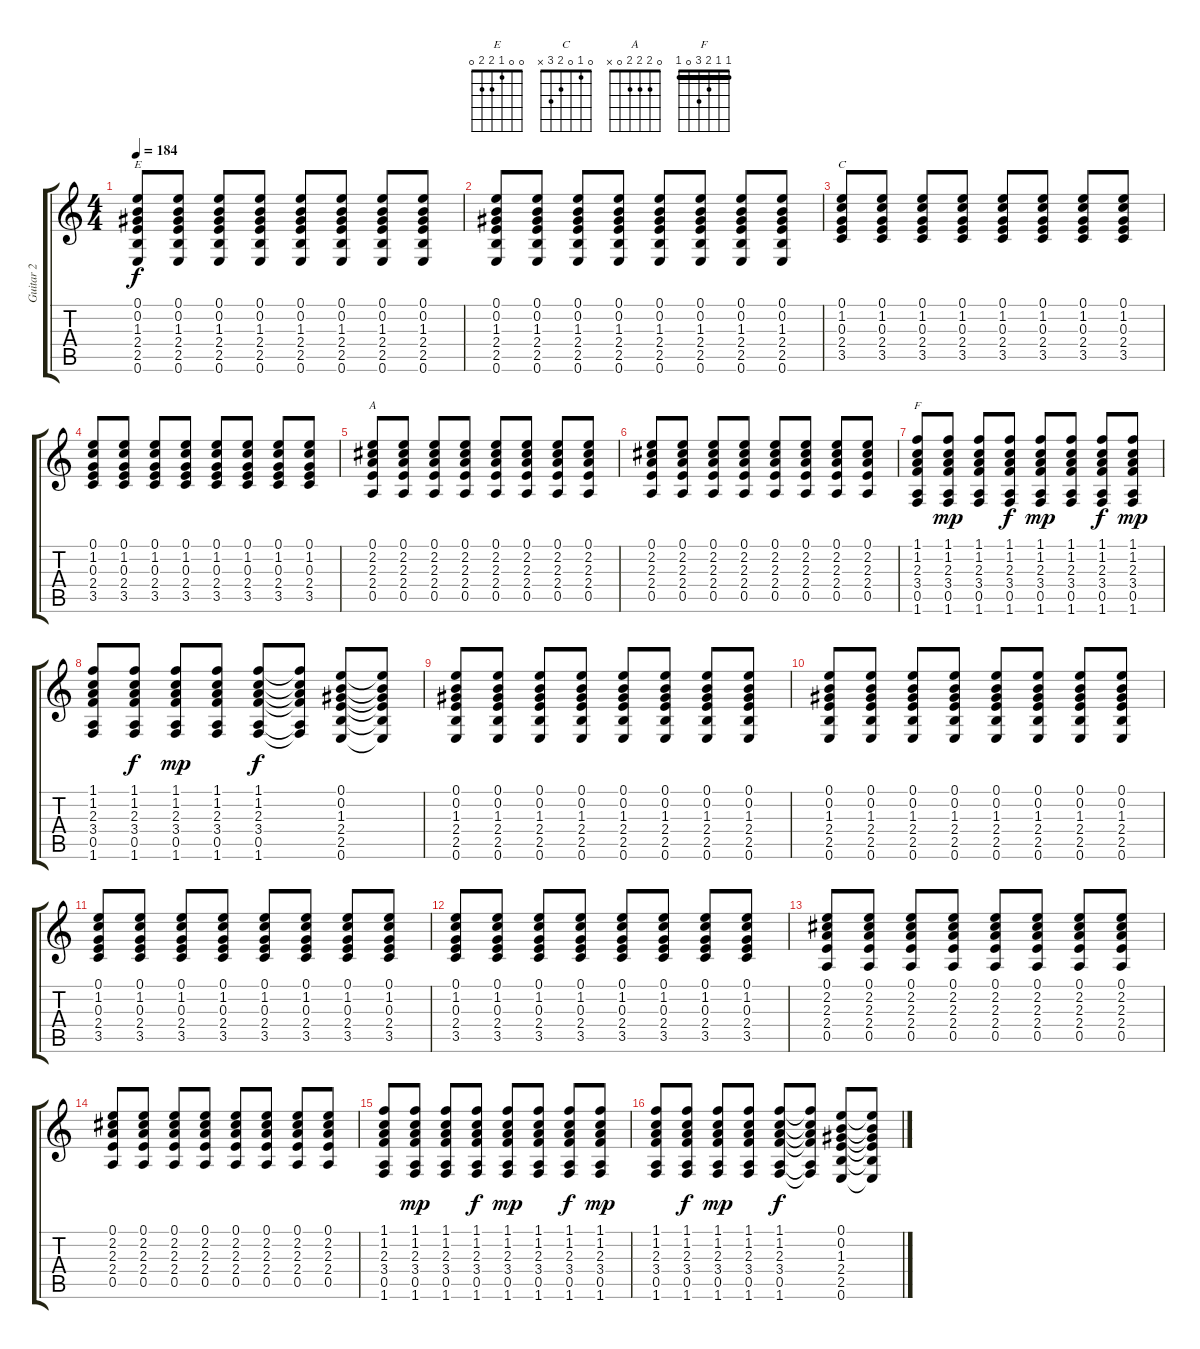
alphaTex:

\track ("Guitar 2" "Guitar 2") {instrument overdrivenguitar}
\staff {score tabs}
\tuning (E4 B3 G3 D3 A2 E2) {hide}
\chord ("E" 0 0 1 2 2 0)
\chord ("C" 0 1 0 2 3 x)
\chord ("A" 0 2 2 2 0 x)
\chord ("F" 1 1 2 3 0 1) {barre 1}
\ts (4 4)
\tempo 184
\clef g2
\ks c
(0.1 0.2 1.3 2.4 2.5 0.6).8{ch "E" dy f} (0.1 0.2 1.3 2.4 2.5 0.6).8 (0.1 0.2 1.3 2.4 2.5 0.6).8 (0.1 0.2 1.3 2.4 2.5 0.6).8 (0.1 0.2 1.3 2.4 2.5 0.6).8 (0.1 0.2 1.3 2.4 2.5 0.6).8 (0.1 0.2 1.3 2.4 2.5 0.6).8 (0.1 0.2 1.3 2.4 2.5 0.6).8 |
(0.1 0.2 1.3 2.4 2.5 0.6).8 (0.1 0.2 1.3 2.4 2.5 0.6).8 (0.1 0.2 1.3 2.4 2.5 0.6).8 (0.1 0.2 1.3 2.4 2.5 0.6).8 (0.1 0.2 1.3 2.4 2.5 0.6).8 (0.1 0.2 1.3 2.4 2.5 0.6).8 (0.1 0.2 1.3 2.4 2.5 0.6).8 (0.1 0.2 1.3 2.4 2.5 0.6).8 |
(0.1 1.2 0.3 2.4 3.5).8{ch "C"} (0.1 1.2 0.3 2.4 3.5).8 (0.1 1.2 0.3 2.4 3.5).8 (0.1 1.2 0.3 2.4 3.5).8 (0.1 1.2 0.3 2.4 3.5).8 (0.1 1.2 0.3 2.4 3.5).8 (0.1 1.2 0.3 2.4 3.5).8 (0.1 1.2 0.3 2.4 3.5).8 |
(0.1 1.2 0.3 2.4 3.5).8 (0.1 1.2 0.3 2.4 3.5).8 (0.1 1.2 0.3 2.4 3.5).8 (0.1 1.2 0.3 2.4 3.5).8 (0.1 1.2 0.3 2.4 3.5).8 (0.1 1.2 0.3 2.4 3.5).8 (0.1 1.2 0.3 2.4 3.5).8 (0.1 1.2 0.3 2.4 3.5).8 |
(0.1 2.2 2.3 2.4 0.5).8{ch "A"} (0.1 2.2 2.3 2.4 0.5).8 (0.1 2.2 2.3 2.4 0.5).8 (0.1 2.2 2.3 2.4 0.5).8 (0.1 2.2 2.3 2.4 0.5).8 (0.1 2.2 2.3 2.4 0.5).8 (0.1 2.2 2.3 2.4 0.5).8 (0.1 2.2 2.3 2.4 0.5).8 |
(0.1 2.2 2.3 2.4 0.5).8 (0.1 2.2 2.3 2.4 0.5).8 (0.1 2.2 2.3 2.4 0.5).8 (0.1 2.2 2.3 2.4 0.5).8 (0.1 2.2 2.3 2.4 0.5).8 (0.1 2.2 2.3 2.4 0.5).8 (0.1 2.2 2.3 2.4 0.5).8 (0.1 2.2 2.3 2.4 0.5).8 |
(1.1 1.2 2.3 3.4 0.5 1.6).8{ch "F"} (1.1 1.2 2.3 3.4 0.5 1.6).8{dy mp} (1.1 1.2 2.3 3.4 0.5 1.6).8 (1.1 1.2 2.3 3.4 0.5 1.6).8{dy f} (1.1 1.2 2.3 3.4 0.5 1.6).8{dy mp} (1.1 1.2 2.3 3.4 0.5 1.6).8 (1.1 1.2 2.3 3.4 0.5 1.6).8{dy f} (1.1 1.2 2.3 3.4 0.5 1.6).8{dy mp} |
(1.1 1.2 2.3 3.4 0.5 1.6).8 (1.1 1.2 2.3 3.4 0.5 1.6).8{dy f} (1.1 1.2 2.3 3.4 0.5 1.6).8{dy mp} (1.1 1.2 2.3 3.4 0.5 1.6).8 (1.1 1.2 2.3 3.4 0.5 1.6).8{dy f} (1.1{t} 1.2{t} 2.3{t} 3.4{t} 0.5{t} 1.6{t}).8 (0.1 0.2 1.3 2.4 2.5 0.6).8 (0.1{t} 0.2{t} 1.3{t} 2.4{t} 2.5{t} 0.6{t}).8 |
(0.1 0.2 1.3 2.4 2.5 0.6).8 (0.1 0.2 1.3 2.4 2.5 0.6).8 (0.1 0.2 1.3 2.4 2.5 0.6).8 (0.1 0.2 1.3 2.4 2.5 0.6).8 (0.1 0.2 1.3 2.4 2.5 0.6).8 (0.1 0.2 1.3 2.4 2.5 0.6).8 (0.1 0.2 1.3 2.4 2.5 0.6).8 (0.1 0.2 1.3 2.4 2.5 0.6).8 |
(0.1 0.2 1.3 2.4 2.5 0.6).8 (0.1 0.2 1.3 2.4 2.5 0.6).8 (0.1 0.2 1.3 2.4 2.5 0.6).8 (0.1 0.2 1.3 2.4 2.5 0.6).8 (0.1 0.2 1.3 2.4 2.5 0.6).8 (0.1 0.2 1.3 2.4 2.5 0.6).8 (0.1 0.2 1.3 2.4 2.5 0.6).8 (0.1 0.2 1.3 2.4 2.5 0.6).8 |
(0.1 1.2 0.3 2.4 3.5).8 (0.1 1.2 0.3 2.4 3.5).8 (0.1 1.2 0.3 2.4 3.5).8 (0.1 1.2 0.3 2.4 3.5).8 (0.1 1.2 0.3 2.4 3.5).8 (0.1 1.2 0.3 2.4 3.5).8 (0.1 1.2 0.3 2.4 3.5).8 (0.1 1.2 0.3 2.4 3.5).8 |
(0.1 1.2 0.3 2.4 3.5).8 (0.1 1.2 0.3 2.4 3.5).8 (0.1 1.2 0.3 2.4 3.5).8 (0.1 1.2 0.3 2.4 3.5).8 (0.1 1.2 0.3 2.4 3.5).8 (0.1 1.2 0.3 2.4 3.5).8 (0.1 1.2 0.3 2.4 3.5).8 (0.1 1.2 0.3 2.4 3.5).8 |
(0.1 2.2 2.3 2.4 0.5).8 (0.1 2.2 2.3 2.4 0.5).8 (0.1 2.2 2.3 2.4 0.5).8 (0.1 2.2 2.3 2.4 0.5).8 (0.1 2.2 2.3 2.4 0.5).8 (0.1 2.2 2.3 2.4 0.5).8 (0.1 2.2 2.3 2.4 0.5).8 (0.1 2.2 2.3 2.4 0.5).8 |
(0.1 2.2 2.3 2.4 0.5).8 (0.1 2.2 2.3 2.4 0.5).8 (0.1 2.2 2.3 2.4 0.5).8 (0.1 2.2 2.3 2.4 0.5).8 (0.1 2.2 2.3 2.4 0.5).8 (0.1 2.2 2.3 2.4 0.5).8 (0.1 2.2 2.3 2.4 0.5).8 (0.1 2.2 2.3 2.4 0.5).8 |
(1.1 1.2 2.3 3.4 0.5 1.6).8 (1.1 1.2 2.3 3.4 0.5 1.6).8{dy mp} (1.1 1.2 2.3 3.4 0.5 1.6).8 (1.1 1.2 2.3 3.4 0.5 1.6).8{dy f} (1.1 1.2 2.3 3.4 0.5 1.6).8{dy mp} (1.1 1.2 2.3 3.4 0.5 1.6).8 (1.1 1.2 2.3 3.4 0.5 1.6).8{dy f} (1.1 1.2 2.3 3.4 0.5 1.6).8{dy mp} |
(1.1 1.2 2.3 3.4 0.5 1.6).8 (1.1 1.2 2.3 3.4 0.5 1.6).8{dy f} (1.1 1.2 2.3 3.4 0.5 1.6).8{dy mp} (1.1 1.2 2.3 3.4 0.5 1.6).8 (1.1 1.2 2.3 3.4 0.5 1.6).8{dy f} (1.1{t} 1.2{t} 2.3{t} 3.4{t} 0.5{t} 1.6{t}).8 (0.1 0.2 1.3 2.4 2.5 0.6).8 (0.1{t} 0.2{t} 1.3{t} 2.4{t} 2.5{t} 0.6{t}).8
